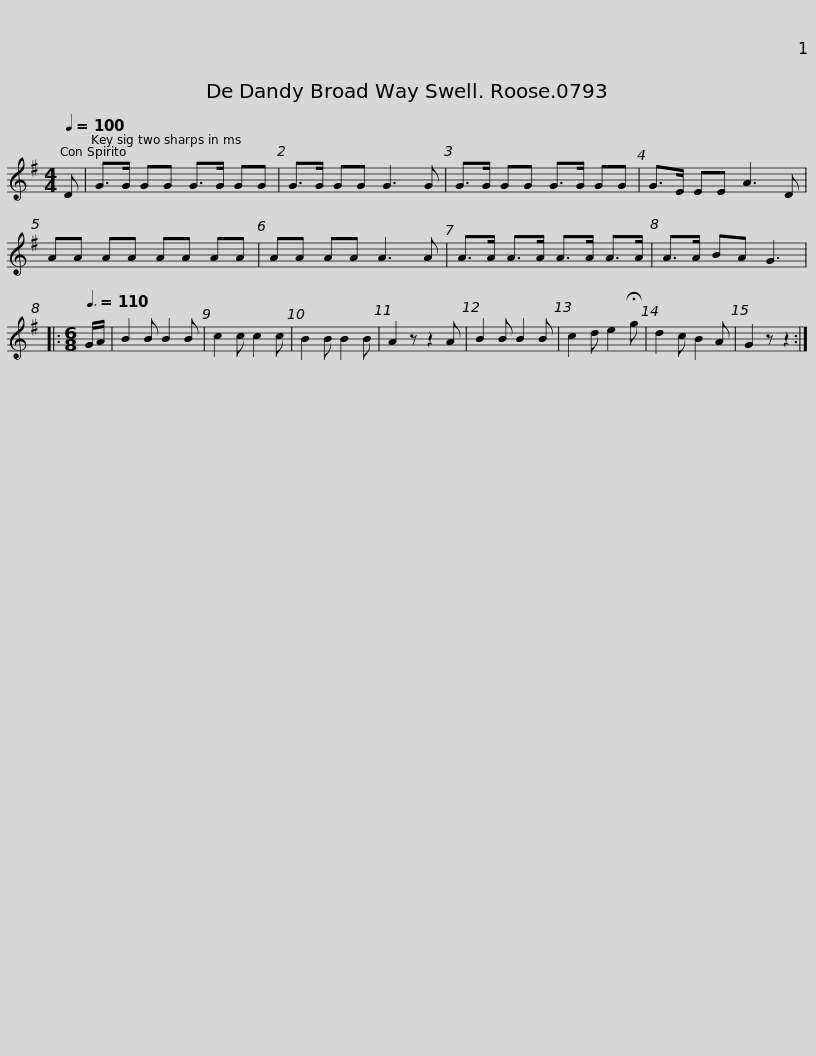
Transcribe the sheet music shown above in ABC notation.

X:1
L:1/8
Q:1/4=100
M:4/4
I:linebreak $
K:G
V:1 treble
V:1
 D | G>G GG G>G GG | G>G GG G3 G | G>G GG G>G GG | G>E EE A3 D | %5
 AA AA AA AA |$ AA AA A3 A | A>A A>A A>A A>A | A>A BA G3 |:[M:6/8][Q:3/8=110] G/A/ | %10
 B2 B B2 B | c2 c c2 c | B2 B B2 B | A2 z z2 A |$ B2 B B2 B | %15
 c2 d e2 !fermata!g | d2 c B2 A | G2 z z2 :| %18
